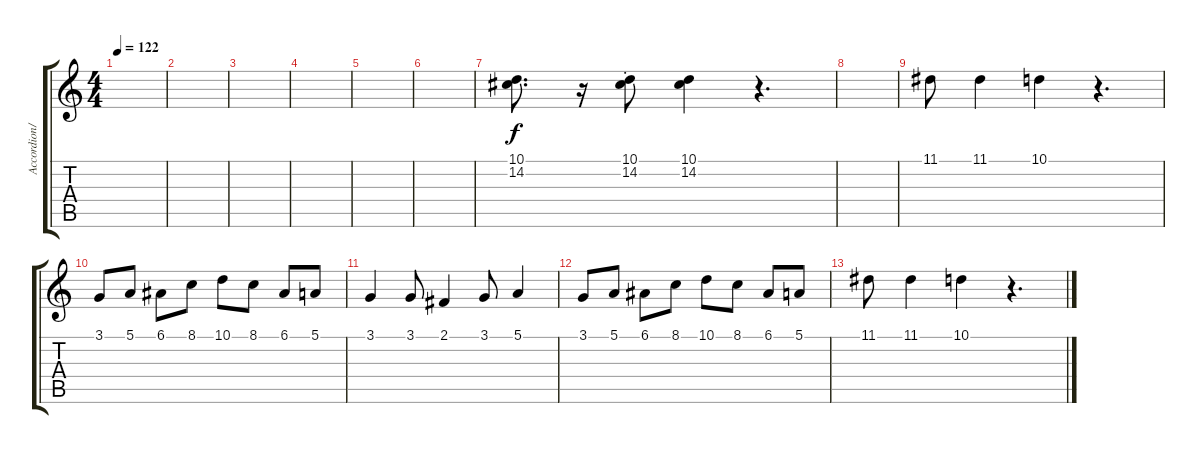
\track ("Accordion/Vocals" "Accordion/") {instrument accordion}
\staff {score tabs}
\tuning (E4 B3 G3 D3 A2 D2) {hide}
\ts (4 4)
\tempo 122
\clef g2
\ks c
|
|
|
|
|
|
(10.1 14.2).8{d} r.16 (10.1{st} 14.2{st}).8 (10.1 14.2).4 r.4{d} |
|
11.1.8 11.1.4 10.1.4 r.4{d} |
3.1.8 5.1.8 6.1.8 8.1.8 10.1.8 8.1.8 6.1.8 5.1.8 |
3.1.4 3.1.8 2.1.4 3.1.8 5.1.4 |
3.1.8 5.1.8 6.1.8 8.1.8 10.1.8 8.1.8 6.1.8 5.1.8 |
11.1.8 11.1.4 10.1.4 r.4{d}
